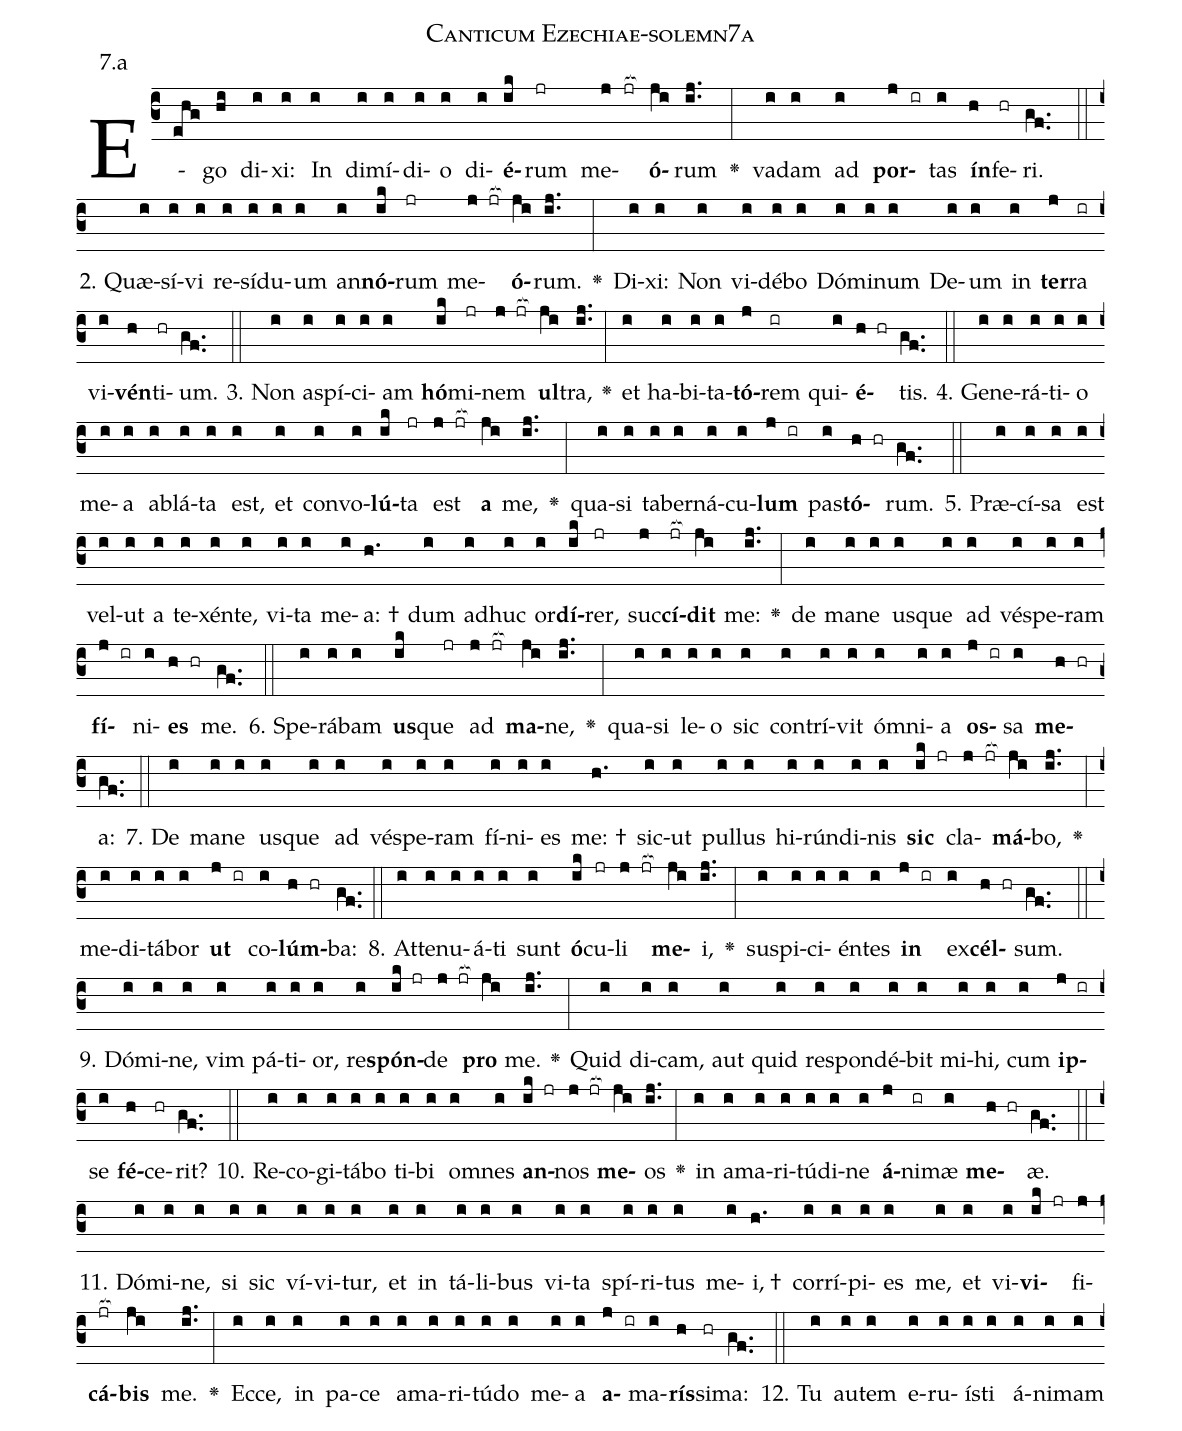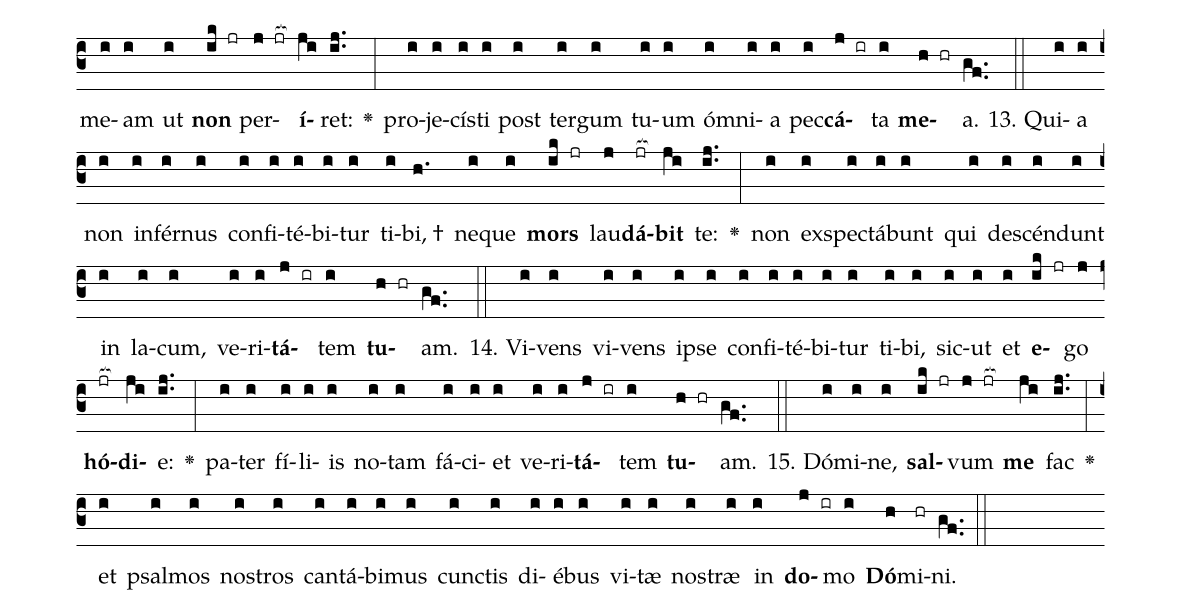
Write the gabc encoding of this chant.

name: Canticum Ezechiae-solemn7a;
annotation: 7.a;
%%
(c3)E(ehg)go(hi) di(i)xi:(i) In(i) di(i)mí(i)di(i)o(i) di(i)<b>é</b>(ik)rum(jr) me(j jr[ocb:1{])<b>ó</b>(ji[ocb:0}])rum(ij..) <v>\greheightstar</v>(:) va(i)dam(i) ad(i) <b>por</b>(j ir)tas(i) <b>ín</b>(h)fe(hr)ri.(gf..) (::)
2. Quæ(i)sí(i)vi(i) re(i)sí(i)du(i)um(i) an(i)<b>nó</b>(ik)rum(jr) me(j jr[ocb:1{])<b>ó</b>(ji[ocb:0}])rum.(ij..) <v>\greheightstar</v>(:) Di(i)xi:(i) Non(i) vi(i)dé(i)bo(i) Dó(i)mi(i)num(i) De(i)um(i) in(i) <b>ter</b>(j)ra(ir) vi(i)<b>vén</b>(h)ti(hr)um.(gf..) (::)
3. Non(i) a(i)spí(i)ci(i)am(i) <b>hó</b>(ik)mi(jr)nem(j jr[ocb:1{]) <b>ul</b>(ji[ocb:0}])tra,(ij..) <v>\greheightstar</v>(:) et(i) ha(i)bi(i)ta(i)<b>tó</b>(j)rem(ir) qui(i)<b>é</b>(h hr)tis.(gf..) (::)
4. Ge(i)ne(i)rá(i)ti(i)o(i) me(i)a(i) ab(i)lá(i)ta(i) est,(i) et(i) con(i)vo(i)<b>lú</b>(ik)ta(jr) est(j jr[ocb:1{]) <b>a</b>(ji[ocb:0}]) me,(ij..) <v>\greheightstar</v>(:) qua(i)si(i) ta(i)ber(i)ná(i)cu(i)<b>lum</b>(j ir) pas(i)<b>tó</b>(h hr)rum.(gf..) (::)
5. Præ(i)cí(i)sa(i) est(i) vel(i)ut(i) a(i) te(i)xén(i)te,(i) vi(i)ta(i) me(i)a: †(h.) dum(i) ad(i)huc(i) or(i)<b>dí</b>(ik)rer,(jr) suc(j)<b>cí</b>(jr[ocb:1{])<b>dit</b>(ji[ocb:0}]) me:(ij..) <v>\greheightstar</v>(:) de(i) ma(i)ne(i) us(i)que(i) ad(i) vés(i)pe(i)ram(i) <b>fí</b>(j ir)ni(i)<b>es</b>(h hr) me.(gf..) (::)
6. Spe(i)rá(i)bam(i) <b>us</b>(ik)que(jr) ad(j jr[ocb:1{]) <b>ma</b>(ji[ocb:0}])ne,(ij..) <v>\greheightstar</v>(:) qua(i)si(i) le(i)o(i) sic(i) con(i)trí(i)vit(i) óm(i)ni(i)a(i) <b>os</b>(j ir)sa(i) <b>me</b>(h hr)a:(gf..) (::)
7. De(i) ma(i)ne(i) us(i)que(i) ad(i) vés(i)pe(i)ram(i) fí(i)ni(i)es(i) me: †(h.) sic(i)ut(i) pul(i)lus(i) hi(i)rún(i)di(i)nis(i) <b>sic</b>(ik jr) cla(j jr[ocb:1{])<b>má</b>(ji[ocb:0}])bo,(ij..) <v>\greheightstar</v>(:) me(i)di(i)tá(i)bor(i) <b>ut</b>(j ir) co(i)<b>lúm</b>(h hr)ba:(gf..) (::)
8. At(i)te(i)nu(i)á(i)ti(i) sunt(i) <b>ó</b>(ik)cu(jr)li(j jr[ocb:1{]) <b>me</b>(ji[ocb:0}])i,(ij..) <v>\greheightstar</v>(:) su(i)spi(i)ci(i)én(i)tes(i) <b>in</b>(j ir) ex(i)<b>cél</b>(h hr)sum.(gf..) (::)
9. Dó(i)mi(i)ne,(i) vim(i) pá(i)ti(i)or,(i) re(i)<b>spón</b>(ik jr)de(j jr[ocb:1{]) <b>pro</b>(ji[ocb:0}]) me.(ij..) <v>\greheightstar</v>(:) Quid(i) di(i)cam,(i) aut(i) quid(i) re(i)spon(i)dé(i)bit(i) mi(i)hi,(i) cum(i) <b>ip</b>(j ir)se(i) <b>fé</b>(h)ce(hr)rit?(gf..) (::)
10. Re(i)co(i)gi(i)tá(i)bo(i) ti(i)bi(i) om(i)nes(i) <b>an</b>(ik jr)nos(j jr[ocb:1{]) <b>me</b>(ji[ocb:0}])os(ij..) <v>\greheightstar</v>(:) in(i) a(i)ma(i)ri(i)tú(i)di(i)ne(i) <b>á</b>(j)ni(ir)mæ(i) <b>me</b>(h hr)æ.(gf..) (::)
11. Dó(i)mi(i)ne,(i) si(i) sic(i) ví(i)vi(i)tur,(i) et(i) in(i) tá(i)li(i)bus(i) vi(i)ta(i) spí(i)ri(i)tus(i) me(i)i, †(h.) cor(i)rí(i)pi(i)es(i) me,(i) et(i) vi(i)<b>vi</b>(ik jr)fi(j)<b>cá</b>(jr[ocb:1{])<b>bis</b>(ji[ocb:0}]) me.(ij..) <v>\greheightstar</v>(:) Ec(i)ce,(i) in(i) pa(i)ce(i) a(i)ma(i)ri(i)tú(i)do(i) me(i)a(i) <b>a</b>(j ir)ma(i)<b>rís</b>(h)si(hr)ma:(gf..) (::)
12. Tu(i) au(i)tem(i) e(i)ru(i)ís(i)ti(i) á(i)ni(i)mam(i) me(i)am(i) ut(i) <b>non</b>(ik jr) per(j jr[ocb:1{])<b>í</b>(ji[ocb:0}])ret:(ij..) <v>\greheightstar</v>(:) pro(i)je(i)cís(i)ti(i) post(i) ter(i)gum(i) tu(i)um(i) óm(i)ni(i)a(i) pec(i)<b>cá</b>(j ir)ta(i) <b>me</b>(h hr)a.(gf..) (::)
13. Qui(i)a(i) non(i) in(i)fér(i)nus(i) con(i)fi(i)té(i)bi(i)tur(i) ti(i)bi, †(h.) ne(i)que(i) <b>mors</b>(ik jr) lau(j)<b>dá</b>(jr[ocb:1{])<b>bit</b>(ji[ocb:0}]) te:(ij..) <v>\greheightstar</v>(:) non(i) ex(i)spec(i)tá(i)bunt(i) qui(i) de(i)scén(i)dunt(i) in(i) la(i)cum,(i) ve(i)ri(i)<b>tá</b>(j ir)tem(i) <b>tu</b>(h hr)am.(gf..) (::)
14. Vi(i)vens(i) vi(i)vens(i) ip(i)se(i) con(i)fi(i)té(i)bi(i)tur(i) ti(i)bi,(i) sic(i)ut(i) et(i) <b>e</b>(ik jr)go(j) <b>hó</b>(jr[ocb:1{])<b>di</b>(ji[ocb:0}])e:(ij..) <v>\greheightstar</v>(:) pa(i)ter(i) fí(i)li(i)is(i) no(i)tam(i) fá(i)ci(i)et(i) ve(i)ri(i)<b>tá</b>(j ir)tem(i) <b>tu</b>(h hr)am.(gf..) (::)
15. Dó(i)mi(i)ne,(i) <b>sal</b>(ik jr)vum(j jr[ocb:1{]) <b>me</b>(ji[ocb:0}]) fac(ij..) <v>\greheightstar</v>(:) et(i) psal(i)mos(i) nos(i)tros(i) can(i)tá(i)bi(i)mus(i) cunc(i)tis(i) di(i)é(i)bus(i) vi(i)tæ(i) nos(i)træ(i) in(i) <b>do</b>(j ir)mo(i) <b>Dó</b>(h)mi(hr)ni.(gf..) (::)
